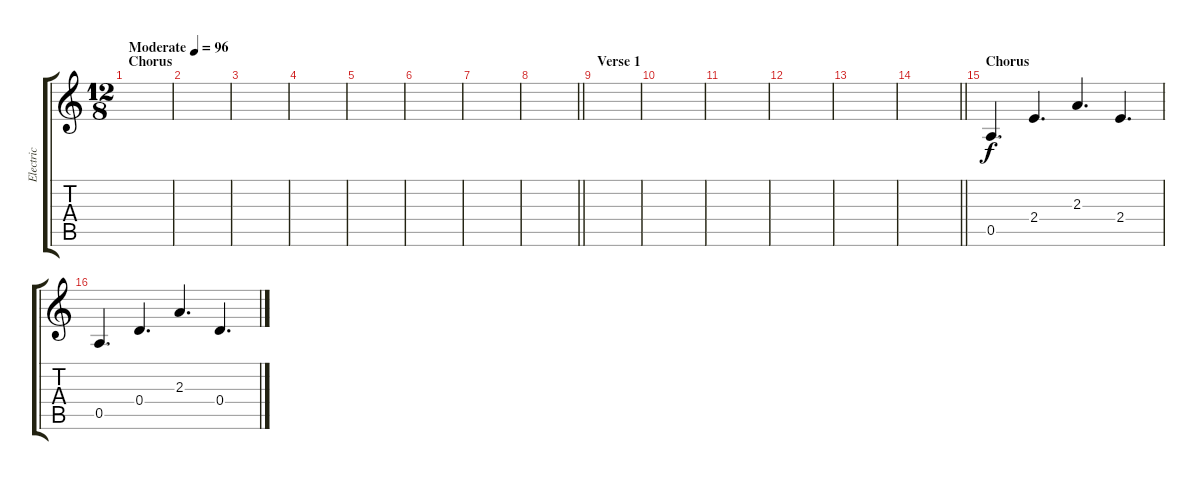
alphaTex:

\track ("Electric" "Electric") {instrument overdrivenguitar}
\staff {score tabs}
\tuning (E4 B3 G3 D3 A2 E2) {hide}
\ts (12 8)
\section ("" "Chorus")
\tempo (96 "Moderate")
\clef g2
\ks c
|
|
|
|
|
|
|
\barLineRight lightlight
|
\section ("" "Verse 1")
|
|
|
|
|
\barLineRight lightlight
|
\section ("" "Chorus")
0.5.4{d} 2.4.4{d} 2.3.4{d} 2.4.4{d} |
0.5.4{d} 0.4.4{d} 2.3.4{d} 0.4.4{d}
